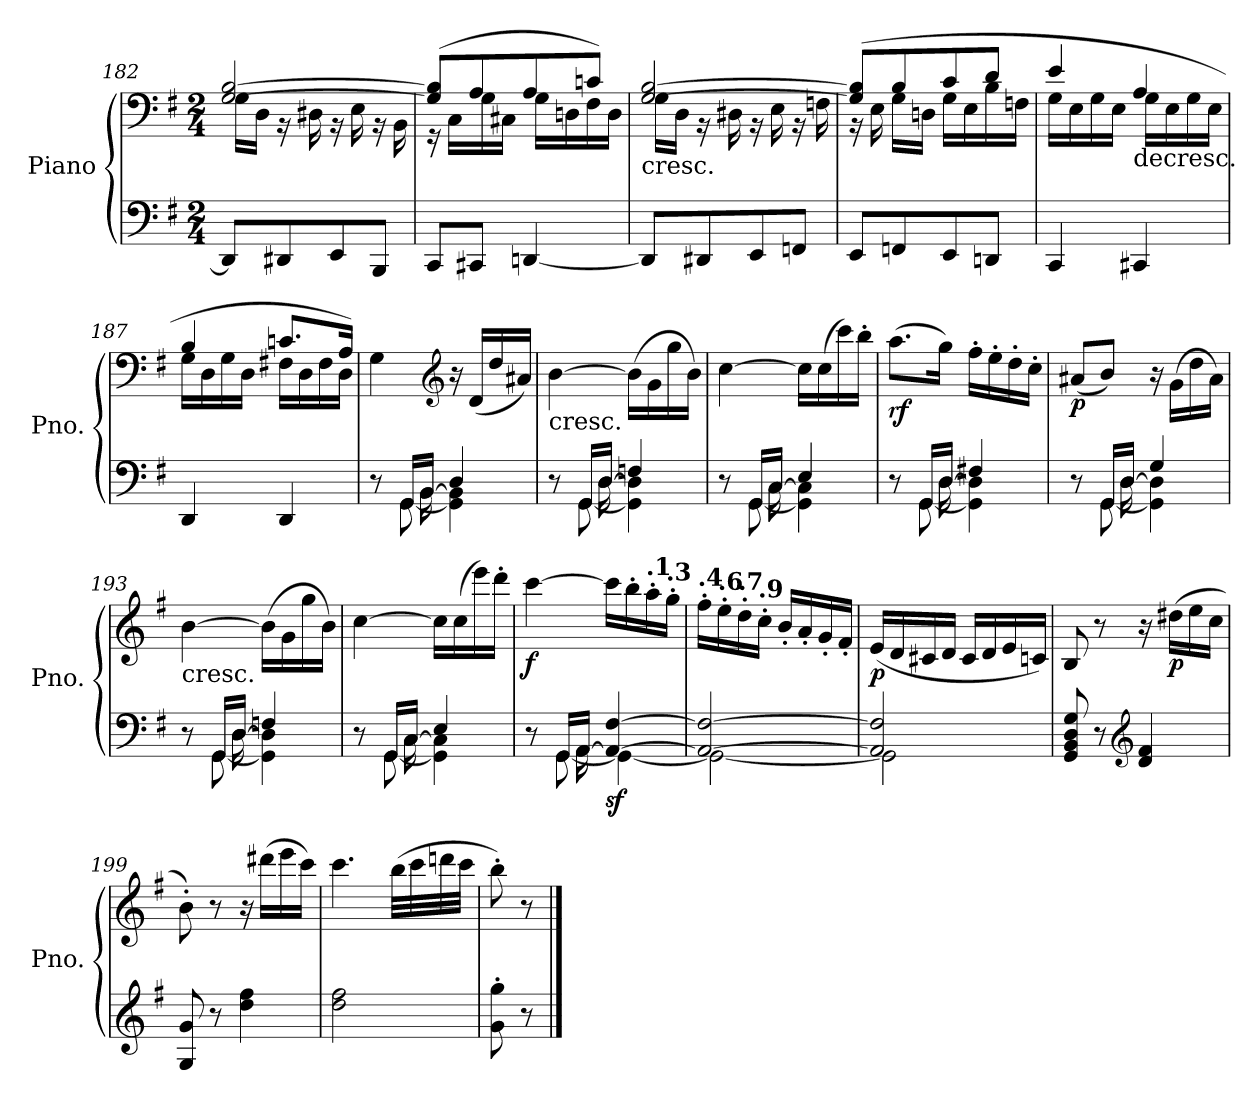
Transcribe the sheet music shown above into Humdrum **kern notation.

**kern	**kern	**dynam
*part1	*part1	*part1
*staff2	*staff1	*staff1/2
*I"Piano	*	*
*I'Pno.	*	*
*clefF4	*clefF4	*
*k[f#]	*k[f#]	*
*M2/4	*M2/4	*
=182	=182	=182
*	*^	*
8DD/L]	[2G/ [2B/	16G\LL	.
.	.	16D\JJ	.
8DD#X/	.	16r	.
.	.	16D#X\	.
8EE/	.	16r	.
.	.	16E\	.
8BBB/J	.	16r	.
.	.	16BB\	.
=183	=183	=183	=183
8CC/L	(>8G/] 8B/]L	16r	.
.	.	16C\LL	.
8CC#X/J	8A/	16G\	.
.	.	16C#X\JJ	.
[4DDn/	8A/	16G\LL	.
.	.	16Dn\	.
.	8cn/J)	16F#\	.
.	.	16D\JJ	.
!!LO:PB:g=z	!!
=184	=184	=184	=184
!	!LO:TX:b:t=cresc.	!	!
8DD/L]	[2G/ [2B/	16G\LL	.
.	.	16D\JJ	.
8DD#X/	.	16r	.
.	.	16D#X\	.
8EE/	.	16r	.
.	.	16E\	.
8FFn/J	.	16r	.
.	.	16Fn\	.
=185	=185	=185	=185
8EE/L	(>8G/] 8B/]L	16r	.
.	.	16E\	.
8FFn/	8B/	16G\LL	.
.	.	16Dn\JJ	.
8EE/	8c/	16G\LL	.
.	.	16E\	.
8DDn/J	8d/J	16B\	.
.	.	16Fn\JJ	.
=186	=186	=186	=186
4CC/	4e/	16G\LL	.
.	.	16E\	.
.	.	16G\	.
.	.	16E\JJ	.
!	!LO:TX:b:t=decresc.	!	!
4CC#X/	4A/	16G\LL	.
.	.	16E\	.
.	.	16G\	.
.	.	16E\JJ	.
=187	=187	=187	=187
4DD/	4B/	16G\LL	.
.	.	16D\	.
.	.	16G\	.
.	.	16D\JJ	.
4DD/	8.cn/L	16F#X\LL	.
.	.	16D\	.
.	.	16F#\	.
.	16A/Jk)	16D\JJ	.
*	*v	*v	*
=188	=188	=188
*^	*	*
*	*^	*	*
8r	8ryy	8.ryy	4G\	.
16GG/LL	[8GG\	.	.	.
16BB/JJ	.	[16BB\	.	.
*	*	*	*clefG2	*
4D/	4GG\] 4BB\]	4ryy	16r	.
.	.	.	(<16d/LL	.
.	.	.	16dd/	.
.	.	.	16a#X/JJ)	.
=189	=189	=189	=189	=189
!	!	!	!LO:TX:b:t=cresc.	!
8r	8ryy	8.ryy	[4b\	.
16GG/LL	[8GG\	.	.	.
16D/JJ	.	[16D\	.	.
4Fn/	4GG\] 4D\]	4ryy	(>16b\LL]	.
.	.	.	16g\	.
.	.	.	16gg\	.
.	.	.	16b\JJ)	.
!!LO:PB:g=z
=190	=190	=190	=190	=190
8r	8ryy	8.ryy	[4cc\	.
16GG/LL	[8GG\	.	.	.
16C/JJ	.	[16C\	.	.
4E/	4GG\] 4C\]	4ryy	16cc\LL]	.
.	.	.	(>16cc\	.
.	.	.	16ccc\)	.
.	.	.	16bb'\JJ	.
=191	=191	=191	=191	=191
!	!	!	!	!LO:DY:b
8r	8ryy	8.ryy	(>8.aa\L	rf
16GG/LL	[8GG\	.	.	.
16D/JJ	.	[16D\	16gg\Jk)	.
4F#X/	4GG\] 4D\]	4ryy	16ff#'\LL	.
.	.	.	16ee'\	.
.	.	.	16dd'\	.
.	.	.	16cc'\JJ	.
=192	=192	=192	=192	=192
!	!	!	!	!LO:DY:b
8r	8ryy	8.ryy	(<8a#X/L	p
16GG/LL	[8GG\	.	8b/J)	.
16D/JJ	.	[16D\	.	.
4G/	4GG\] 4D\]	4ryy	16r	.
.	.	.	(>16g\LL	.
.	.	.	16dd\	.
.	.	.	16a#\JJ)	.
=193	=193	=193	=193	=193
!	!	!	!LO:TX:b:t=cresc.	!
8r	8ryy	8.ryy	[4b\	.
16GG/LL	[8GG\	.	.	.
16D/JJ	.	[16D\	.	.
4Fn/	4GG\] 4D\]	4ryy	(>16b\LL]	.
.	.	.	16g\	.
.	.	.	16gg\	.
.	.	.	16b\JJ)	.
=194	=194	=194	=194	=194
8r	8ryy	8.ryy	[4cc\	.
16GG/LL	[8GG\	.	.	.
16C/JJ	.	[16C\	.	.
4E/	4GG\] 4C\]	4ryy	16cc\LL]	.
.	.	.	(>16cc\	.
.	.	.	16eee\)	.
.	.	.	16ddd'\JJ	.
=195	=195	=195	=195	=195
!	!	!	!	!LO:DY:b
8r	8ryy	8.ryy	[4ccc\	f
*	*	*	*MM80	*
16GG/LL	[8GG\	.	.	.
16AA/JJ	.	[16AA\	.	.
!	!	!	!	!LO:DY:b=2
4AA/_ [4F#/	4GG\_	4ryy	16ccc\LL]	sf
*	*	*	*MM70	*
.	.	.	16bb'\	.
*	*	*	*MM73	*
!	!	!	!LO:TX:a:B:t=.1	!
.	.	.	16aa'\	.
*	*	*	*MM76	*
!	!	!	!LO:TX:a:B:t=.3	!
.	.	.	16gg'\JJ	.
*v	*v	*v	*	*
!!LO:LB:g=z
=196	=196	=196
*	*MM79	*
*^	*	*
!	!	!LO:TX:a:B:t=.4	!
2AA/_ 2F#/_	2GG\_	16ff#'\LL	.
*	*	*MM82	*
!	!	!LO:TX:a:B:t=.6	!
.	.	16ee'\	.
*	*	*MM85	*
!	!	!LO:TX:a:B:t=.7	!
.	.	16dd'\	.
*	*	*MM88	*
!	!	!LO:TX:a:B:t=.9	!
.	.	16cc'\JJ	.
*	*	*MM92	*
.	.	16b'/LL	.
.	.	16a'/	.
.	.	16g'/	.
.	.	16f#'/JJ	.
=197	=197	=197	=197
!	!	!	!LO:DY:b
2AA/] 2F#/]	2GG\]	(<16e/LL	p
.	.	16d/	.
.	.	16c#X/	.
.	.	16d/JJ	.
.	.	16c#/LL	.
.	.	16d/	.
.	.	16e/	.
.	.	16cn/JJ)	.
*v	*v	*	*
=198	=198	=198
8GG/ 8BB/ 8D/ 8G/	8B/	.
8r	8r	.
*clefG2	*	*
4d/ 4f#/	16r	.
!	!	!LO:DY:b
.	(>16dd#X\LL	p
.	16ee\	.
.	16cc\JJ	.
=199	=199	=199
8G/ 8g/	8b'\)	.
8r	8r	.
4dd\ 4ff#\	16r	.
.	(>16ddd#X\LL	.
.	16eee\	.
.	16ccc\JJ)	.
=200	=200	=200
2dd\ 2ff#\	4.ccc\	.
*	*MM80	*
.	(>32bb\LLL	.
.	32ccc\	.
.	32dddn\	.
.	32ccc\JJJ	.
=201	=201	=201
8g\' 8gg\'	8bb'\)	.
8r	8r	.
==	==	==
*-	*-	*-
